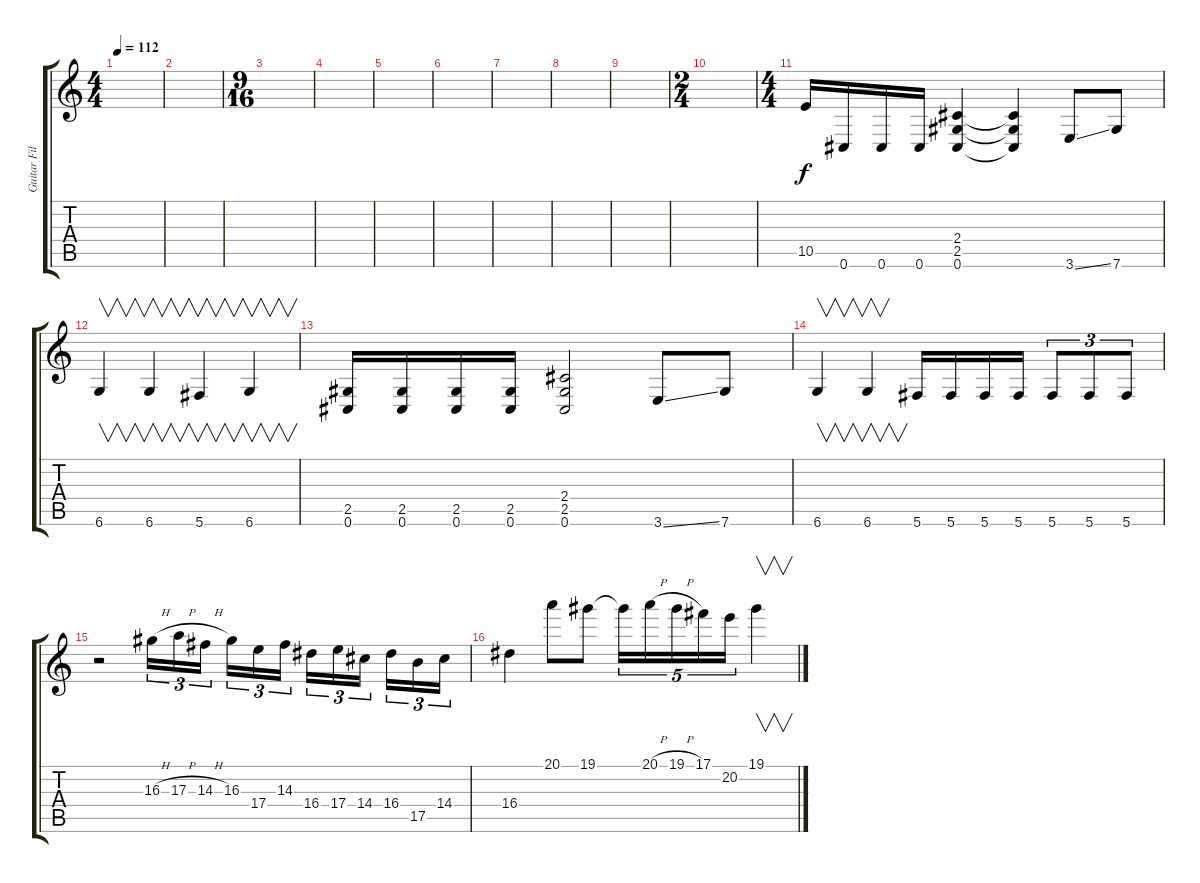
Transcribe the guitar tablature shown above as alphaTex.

\track ("Guitar Fill/Solo" "Guitar Fil") {instrument distortionguitar}
\staff {score tabs}
\tuning (Db4 Ab3 E3 B2 Gb2 Db2) {hide}
\ts (4 4)
\tempo 112
\clef g2
\ks c
|
|
\ts (9 16)
|
|
|
|
|
|
|
\ts (2 4)
|
\ts (4 4)
10.5.16 0.6.16 0.6.16 0.6.16 (2.4 2.5 0.6).4 (2.4{t} 2.5{t} 0.6{t}).4 3.6{ss}.8 7.6.8 |
6.6.4{v} 6.6.4{v} 5.6.4{v} 6.6.4{v} |
(2.5 0.6).16 (2.5 0.6).16 (2.5 0.6).16 (2.5 0.6).16 (2.4 2.5 0.6).2 3.6{ss}.8 7.6.8 |
6.6.4{v} 6.6.4{v} 5.6.16 5.6.16 5.6.16 5.6.16 5.6.8{tu (3 2)} 5.6.8{tu (3 2)} 5.6.8{tu (3 2)} |
r.2 16.3{h}.16{tu (3 2)} 17.3{h}.16{tu (3 2)} 14.3{h}.16{tu (3 2)} 16.3.16{tu (3 2)} 17.4.16{tu (3 2)} 14.3.16{tu (3 2)} 16.4.16{tu (3 2)} 17.4.16{tu (3 2)} 14.4.16{tu (3 2)} 16.4.16{tu (3 2)} 17.5.16{tu (3 2)} 14.4.16{tu (3 2)} |
16.4.4 20.1.8 19.1.8 19.1{t}.16{tu (5 4)} 20.1{h}.16{tu (5 4)} 19.1{h}.16{tu (5 4)} 17.1.16{tu (5 4)} 20.2.16{tu (5 4)} 19.1.4{v}
